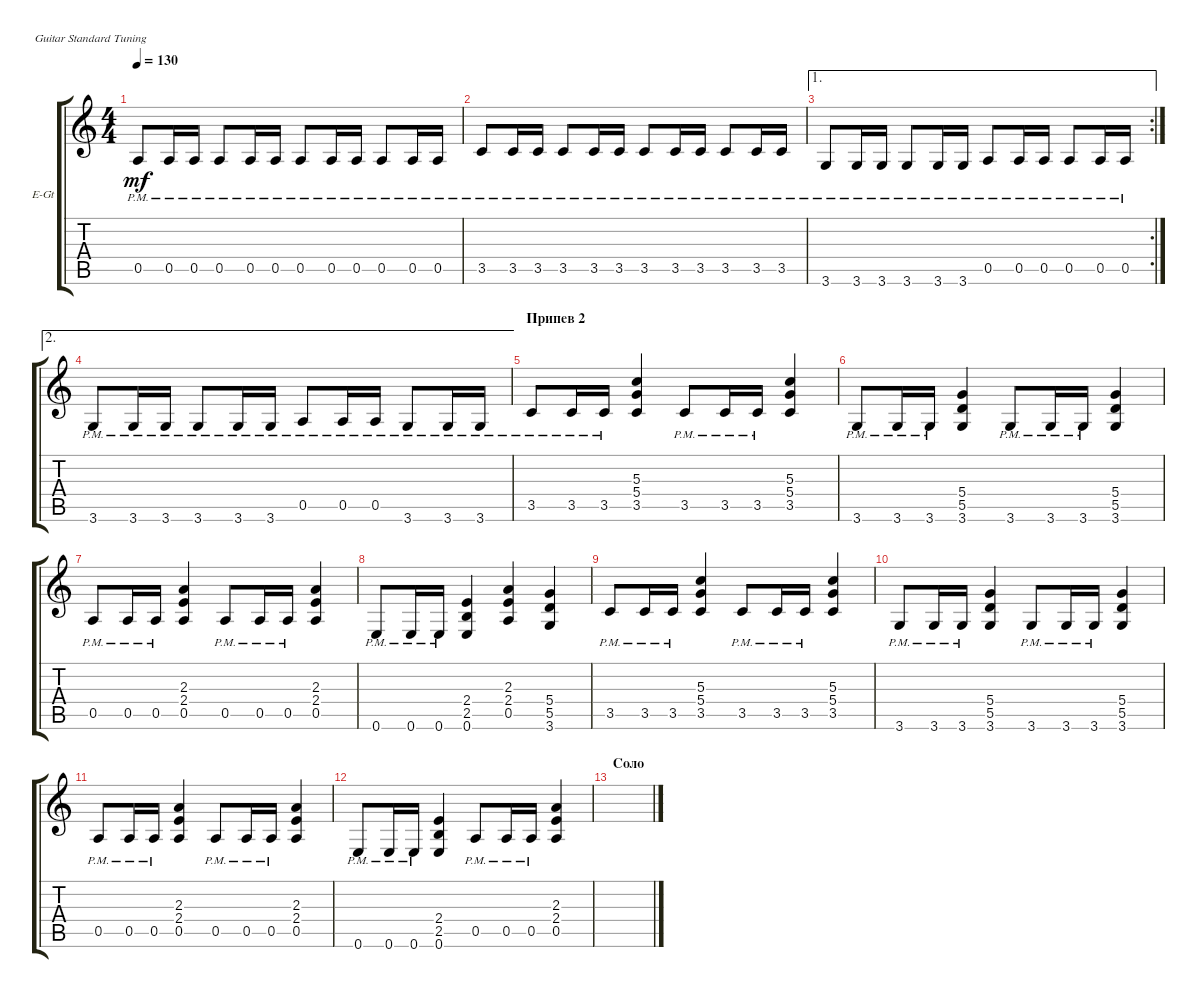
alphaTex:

\bracketExtendMode groupsimilarinstruments
\firstSystemTrackNameOrientation horizontal
\otherSystemsTrackNameOrientation horizontal
\track ("Electric Guitar" "E-Gt") {instrument overdrivenguitar}
\staff {score tabs}
\tuning (E4 B3 G3 D3 A2 E2)
\ts (4 4)
\tempo 130
\clef g2
\scale
0.312821
\ks c
0.5{pm}.8{dy mf} 0.5{pm}.16 0.5{pm}.16 0.5{pm}.8 0.5{pm}.16 0.5{pm}.16 0.5{pm}.8 0.5{pm}.16 0.5{pm}.16 0.5{pm}.8 0.5{pm}.16 0.5{pm}.16 |
\scale
0.322751 3.5{pm}.8 3.5{pm}.16 3.5{pm}.16 3.5{pm}.8 3.5{pm}.16 3.5{pm}.16 3.5{pm}.8 3.5{pm}.16 3.5{pm}.16 3.5{pm}.8 3.5{pm}.16 3.5{pm}.16 |
\ae 1
\rc 2
\scale
0.354497 3.6{pm}.8 3.6{pm}.16 3.6{pm}.16 3.6{pm}.8 3.6{pm}.16 3.6{pm}.16 0.5{pm}.8 0.5{pm}.16 0.5{pm}.16 0.5{pm}.8 0.5{pm}.16 0.5{pm}.16 |
\ae 2
\scale
0.322751 3.6{pm}.8 3.6{pm}.16 3.6{pm}.16 3.6{pm}.8 3.6{pm}.16 3.6{pm}.16 0.5{pm}.8 0.5{pm}.16 0.5{pm}.16 3.6{pm}.8 3.6{pm}.16 3.6{pm}.16 |
\section ("" "Припев 2")
\scale
0.333333 3.5{pm}.8 3.5{pm}.16 3.5{pm}.16 (5.3 5.4 3.5).4 3.5{pm}.8 3.5{pm}.16 3.5{pm}.16 (5.3 5.4 3.5).4 |
\scale
0.333333 3.6{pm}.8 3.6{pm}.16 3.6{pm}.16 (5.4 5.5 3.6).4 3.6{pm}.8 3.6{pm}.16 3.6{pm}.16 (5.4 5.5 3.6).4 |
\scale
0.333333 0.5{pm}.8 0.5{pm}.16 0.5{pm}.16 (2.3 2.4 0.5).4 0.5{pm}.8 0.5{pm}.16 0.5{pm}.16 (2.3 2.4 0.5).4 |
\scale
0.333333 0.6{pm}.8 0.6{pm}.16 0.6{pm}.16 (2.4 2.5 0.6).4 (2.3 2.4 0.5).4 (5.4 5.5 3.6).4 |
\scale
0.333333 3.5{pm}.8 3.5{pm}.16 3.5{pm}.16 (5.3 5.4 3.5).4 3.5{pm}.8 3.5{pm}.16 3.5{pm}.16 (5.3 5.4 3.5).4 |
\scale
0.333333 3.6{pm}.8 3.6{pm}.16 3.6{pm}.16 (5.4 5.5 3.6).4 3.6{pm}.8 3.6{pm}.16 3.6{pm}.16 (5.4 5.5 3.6).4 |
\scale
0.333333 0.5{pm}.8 0.5{pm}.16 0.5{pm}.16 (2.3 2.4 0.5).4 0.5{pm}.8 0.5{pm}.16 0.5{pm}.16 (2.3 2.4 0.5).4 |
\scale
0.333333 0.6{pm}.8 0.6{pm}.16 0.6{pm}.16 (2.4 2.5 0.6).4 0.5{pm}.8 0.5{pm}.16 0.5{pm}.16 (2.3 2.4 0.5).4 |
\section ("" "Соло")
\scale
0.333333 |
\scale
0.333333 |
\scale
0.333333 |
\scale
0.333333
